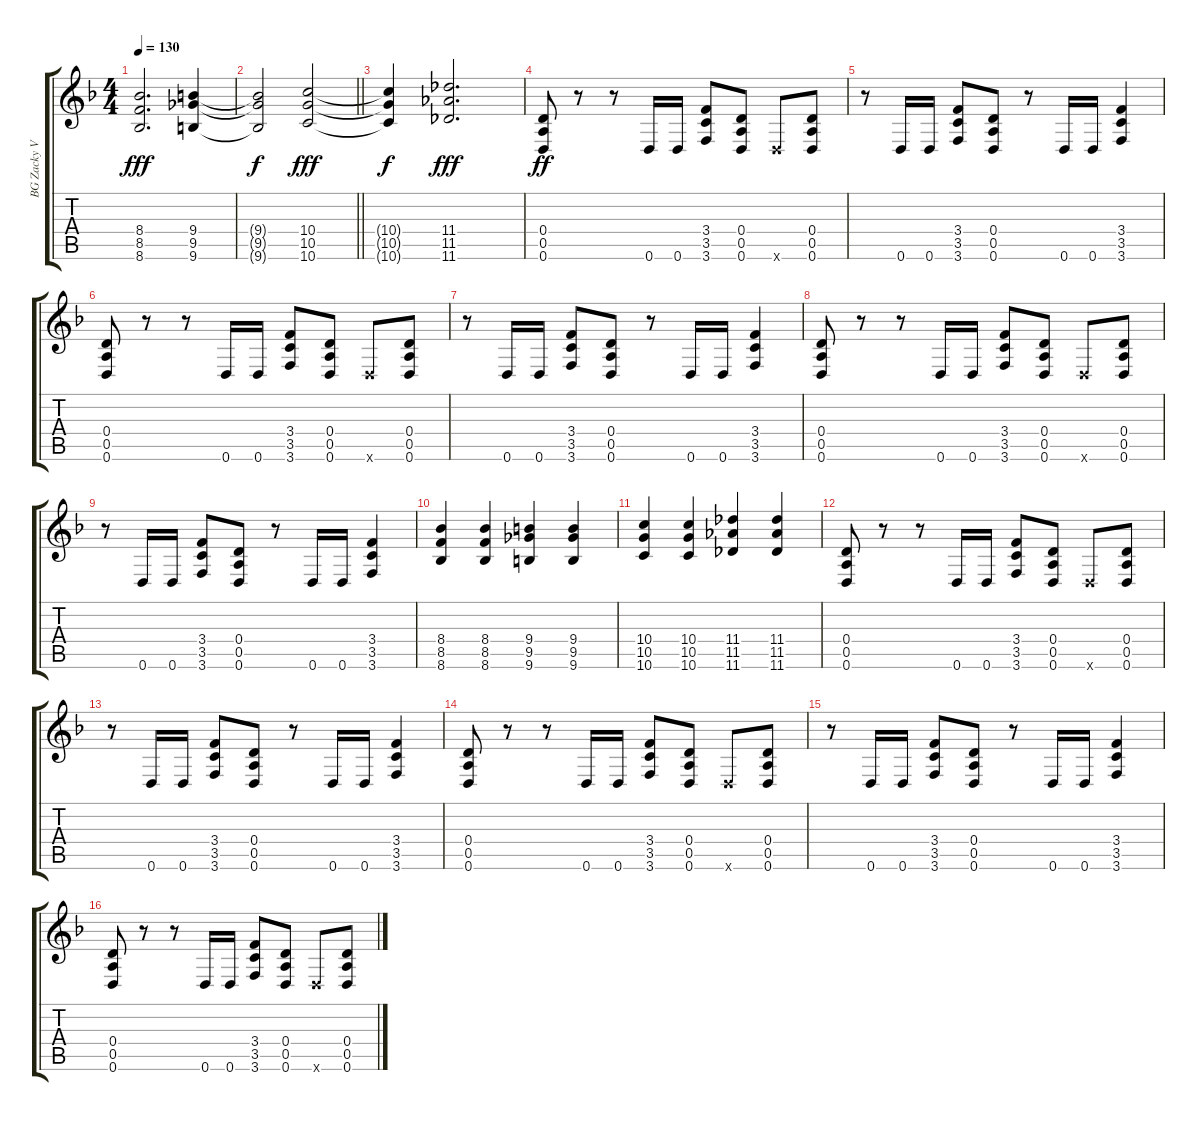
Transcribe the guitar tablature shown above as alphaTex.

\track ("BG Zacky Vengeance" "BG Zacky V") {instrument distortionguitar}
\staff {score tabs}
\tuning (E4 B3 G3 D3 A2 D2) {hide}
\ts (4 4)
\tempo 130
\clef g2
\ks dminor
(8.4 8.5 8.6).2{d dy fff} (9.4 9.5 9.6).4 |
\barLineRight lightlight
(9.4{t} 9.5{t} 9.6{t}).2{dy f} (10.4 10.5 10.6).2{dy fff} |
(10.4{t} 10.5{t} 10.6{t}).4{dy f} (11.4 11.5 11.6).2{d dy fff} |
(0.4 0.5 0.6).8{dy ff} r.8 r.8 0.6.16 0.6.16 (3.4 3.5 3.6).8 (0.4 0.5 0.6).8 0.6{x}.8 (0.4 0.5 0.6).8 |
r.8 0.6.16 0.6.16 (3.4 3.5 3.6).8 (0.4 0.5 0.6).8 r.8 0.6.16 0.6.16 (3.4 3.5 3.6).4 |
(0.4 0.5 0.6).8 r.8 r.8 0.6.16 0.6.16 (3.4 3.5 3.6).8 (0.4 0.5 0.6).8 0.6{x}.8 (0.4 0.5 0.6).8 |
r.8 0.6.16 0.6.16 (3.4 3.5 3.6).8 (0.4 0.5 0.6).8 r.8 0.6.16 0.6.16 (3.4 3.5 3.6).4 |
(0.4 0.5 0.6).8 r.8 r.8 0.6.16 0.6.16 (3.4 3.5 3.6).8 (0.4 0.5 0.6).8 0.6{x}.8 (0.4 0.5 0.6).8 |
r.8 0.6.16 0.6.16 (3.4 3.5 3.6).8 (0.4 0.5 0.6).8 r.8 0.6.16 0.6.16 (3.4 3.5 3.6).4 |
(8.4 8.5 8.6).4 (8.4 8.5 8.6).4 (9.4 9.5 9.6).4 (9.4 9.5 9.6).4 |
(10.4 10.5 10.6).4 (10.4 10.5 10.6).4 (11.4 11.5 11.6).4 (11.4 11.5 11.6).4 |
(0.4 0.5 0.6).8 r.8 r.8 0.6.16 0.6.16 (3.4 3.5 3.6).8 (0.4 0.5 0.6).8 0.6{x}.8 (0.4 0.5 0.6).8 |
r.8 0.6.16 0.6.16 (3.4 3.5 3.6).8 (0.4 0.5 0.6).8 r.8 0.6.16 0.6.16 (3.4 3.5 3.6).4 |
(0.4 0.5 0.6).8 r.8 r.8 0.6.16 0.6.16 (3.4 3.5 3.6).8 (0.4 0.5 0.6).8 0.6{x}.8 (0.4 0.5 0.6).8 |
r.8 0.6.16 0.6.16 (3.4 3.5 3.6).8 (0.4 0.5 0.6).8 r.8 0.6.16 0.6.16 (3.4 3.5 3.6).4 |
(0.4 0.5 0.6).8 r.8 r.8 0.6.16 0.6.16 (3.4 3.5 3.6).8 (0.4 0.5 0.6).8 0.6{x}.8 (0.4 0.5 0.6).8
